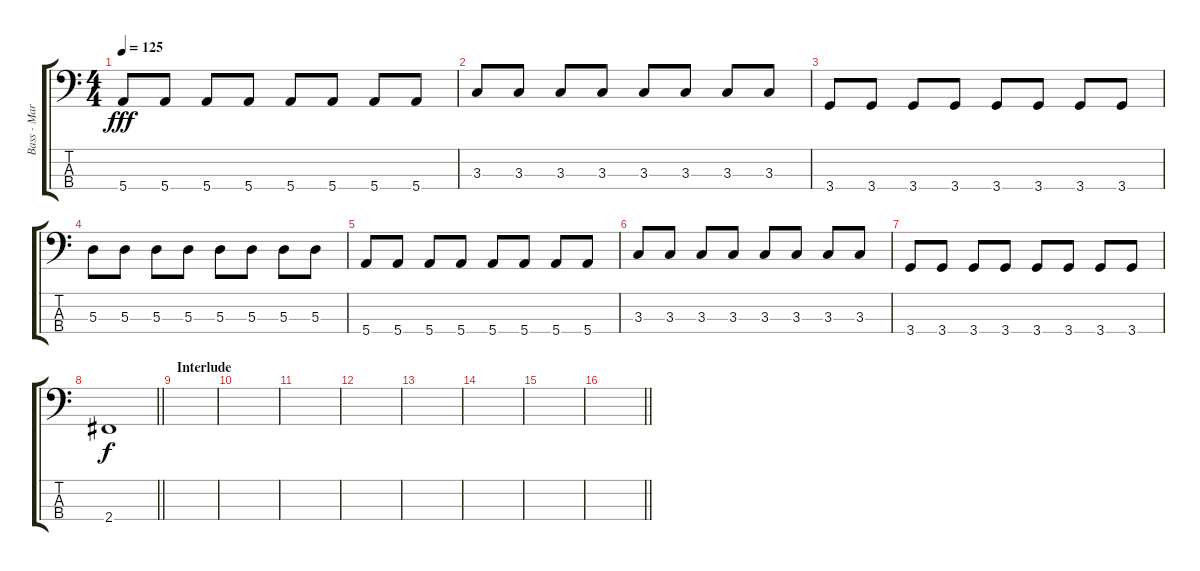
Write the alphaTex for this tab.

\track ("Bass - Marius" "Bass - Mar") {instrument electricbassfinger}
\staff {score tabs}
\tuning (G2 D2 A1 E1) {hide}
\ts (4 4)
\tempo 125
\clef f4
\ks c
5.4.8{dy fff} 5.4.8 5.4.8 5.4.8 5.4.8 5.4.8 5.4.8 5.4.8 |
3.3.8 3.3.8 3.3.8 3.3.8 3.3.8 3.3.8 3.3.8 3.3.8 |
3.4.8 3.4.8 3.4.8 3.4.8 3.4.8 3.4.8 3.4.8 3.4.8 |
5.3.8 5.3.8 5.3.8 5.3.8 5.3.8 5.3.8 5.3.8 5.3.8 |
5.4.8 5.4.8 5.4.8 5.4.8 5.4.8 5.4.8 5.4.8 5.4.8 |
3.3.8 3.3.8 3.3.8 3.3.8 3.3.8 3.3.8 3.3.8 3.3.8 |
3.4.8 3.4.8 3.4.8 3.4.8 3.4.8 3.4.8 3.4.8 3.4.8 |
\barLineRight lightlight
2.4.1{dy f} |
\section ("" "Interlude")
|
|
|
|
|
|
|
\barLineRight lightlight
